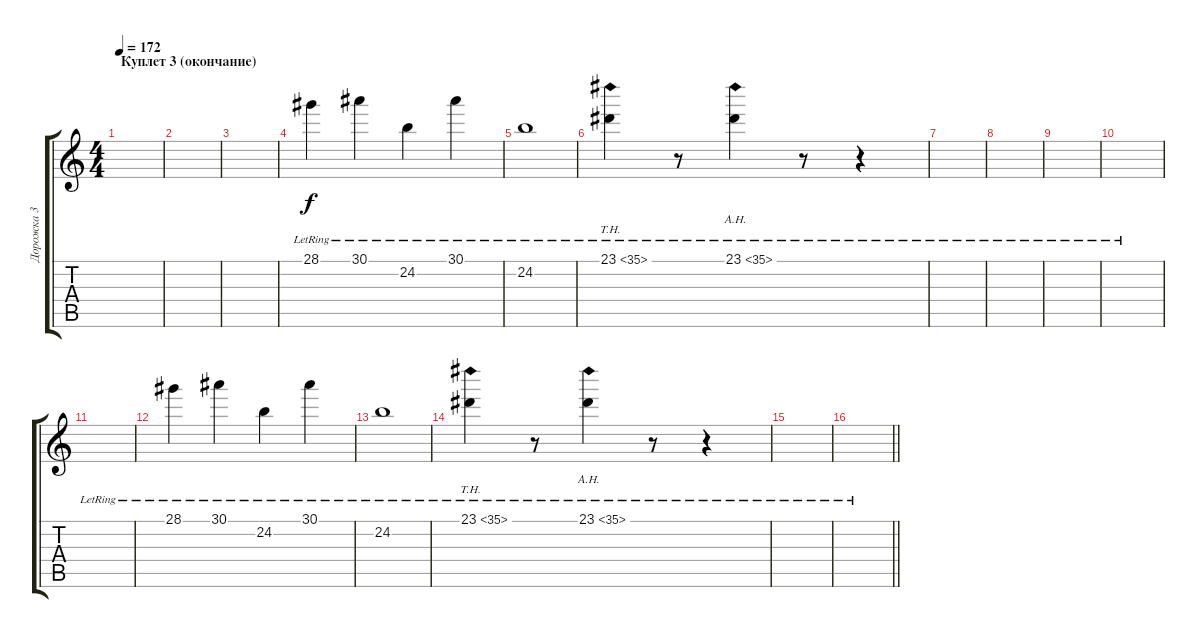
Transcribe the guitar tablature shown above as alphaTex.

\track ("Дорожка 3" "Дорожка 3") {instrument acousticgrandpiano}
\staff {score tabs}
\tuning (E4 B3 G3 D3 A2 E2) {hide}
\ts (4 4)
\section ("" "Куплет 3 (окончание)")
\tempo 172
\clef g2
\ks c
|
|
|
28.1{lr}.4 30.1{lr}.4 24.2{lr}.4 30.1{lr}.4 |
24.2{lr}.1 |
23.1{th 12 lr}.4 r.8 23.1{ah 12 lr}.4 r.8 r.4 |
|
|
|
|
|
28.1{lr}.4 30.1{lr}.4 24.2{lr}.4 30.1{lr}.4 |
24.2{lr}.1 |
23.1{th 12 lr}.4 r.8 23.1{ah 12 lr}.4 r.8 r.4 |
|
\barLineRight lightlight
